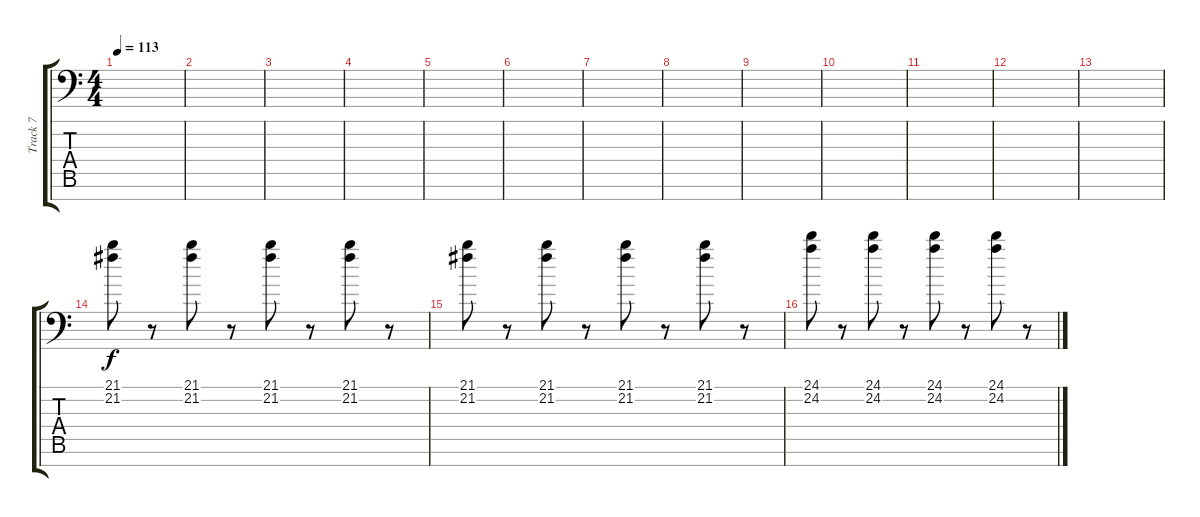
\track ("Track 7" "Track 7") {instrument tremolostrings}
\staff {score tabs}
\tuning (D4 A3 F3 C3 G2 D2 G1) {hide}
\ts (4 4)
\tempo 113
\clef f4
\ks c
|
|
|
|
|
|
|
|
|
|
|
|
|
(21.1 21.2).8 r.8 (21.1 21.2).8 r.8 (21.1 21.2).8 r.8 (21.1 21.2).8 r.8 |
(21.1 21.2).8 r.8 (21.1 21.2).8 r.8 (21.1 21.2).8 r.8 (21.1 21.2).8 r.8 |
(24.1 24.2).8 r.8 (24.1 24.2).8 r.8 (24.1 24.2).8 r.8 (24.1 24.2).8 r.8
